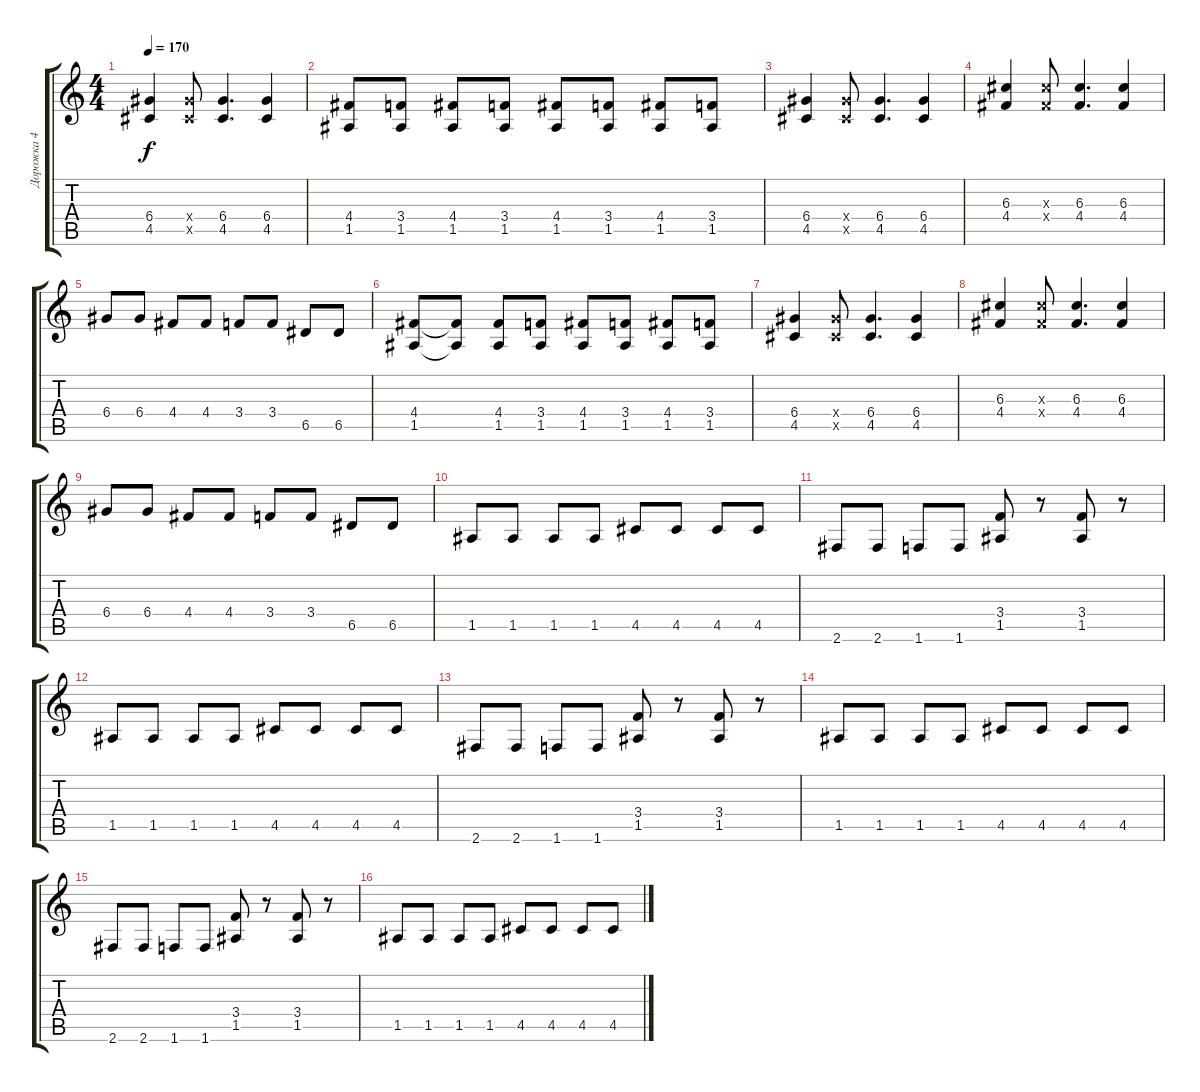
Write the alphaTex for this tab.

\track ("Дорожка 4" "Дорожка 4") {instrument overdrivenguitar}
\staff {score tabs}
\tuning (E4 B3 G3 D3 A2 E2) {hide}
\ts (4 4)
\tempo 170
\clef g2
\ks c
(6.4 4.5).4{dy f} (6.4{x} 4.5{x}).8 (6.4 4.5).4{d} (6.4 4.5).4 |
(4.4 1.5).8 (3.4 1.5).8 (4.4 1.5).8 (3.4 1.5).8 (4.4 1.5).8 (3.4 1.5).8 (4.4 1.5).8 (3.4 1.5).8 |
(6.4 4.5).4 (6.4{x} 4.5{x}).8 (6.4 4.5).4{d} (6.4 4.5).4 |
(6.3 4.4).4 (6.3{x} 4.4{x}).8 (6.3 4.4).4{d} (6.3 4.4).4 |
6.4.8 6.4.8 4.4.8 4.4.8 3.4.8 3.4.8 6.5.8 6.5.8 |
(4.4 1.5).8 (4.4{t} 1.5{t}).8 (4.4 1.5).8 (3.4 1.5).8 (4.4 1.5).8 (3.4 1.5).8 (4.4 1.5).8 (3.4 1.5).8 |
(6.4 4.5).4 (6.4{x} 4.5{x}).8 (6.4 4.5).4{d} (6.4 4.5).4 |
(6.3 4.4).4 (6.3{x} 4.4{x}).8 (6.3 4.4).4{d} (6.3 4.4).4 |
6.4.8 6.4.8 4.4.8 4.4.8 3.4.8 3.4.8 6.5.8 6.5.8 |
1.5.8 1.5.8 1.5.8 1.5.8 4.5.8 4.5.8 4.5.8 4.5.8 |
2.6.8 2.6.8 1.6.8 1.6.8 (3.4 1.5).8 r.8 (3.4 1.5).8 r.8 |
1.5.8 1.5.8 1.5.8 1.5.8 4.5.8 4.5.8 4.5.8 4.5.8 |
2.6.8 2.6.8 1.6.8 1.6.8 (3.4 1.5).8 r.8 (3.4 1.5).8 r.8 |
1.5.8 1.5.8 1.5.8 1.5.8 4.5.8 4.5.8 4.5.8 4.5.8 |
2.6.8 2.6.8 1.6.8 1.6.8 (3.4 1.5).8 r.8 (3.4 1.5).8 r.8 |
1.5.8 1.5.8 1.5.8 1.5.8 4.5.8 4.5.8 4.5.8 4.5.8
